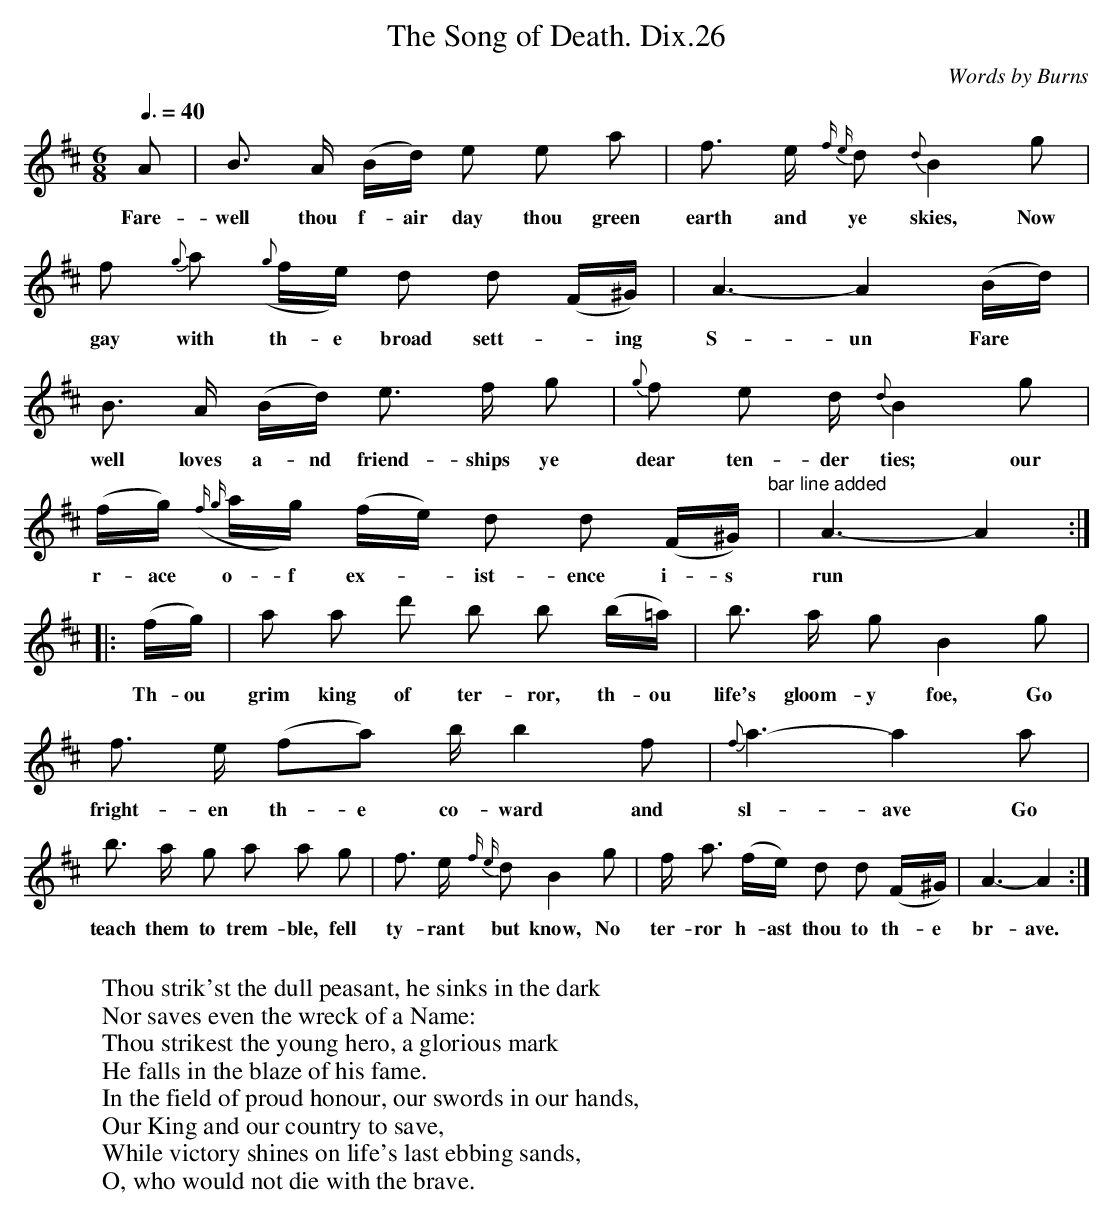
X:1
T:Song of Death. Dix.26, The
M:6/8
L:1/8
Q:3/8=40
C:Words by Burns
K:Bm
A|B> A (B/d/) e e a|f> e {f e}d {d}B2g|f {g}a ({g}f/e/) d d (F/^G/)|A3-A2 (B/d/)|
w:Fare-well thou f-air day thou green earth and ye skies, Now gay with th-e broad sett--ing S-un Fare
B> A (B/d/) e> f g|{g} f e d/ {d}B2g|(f/g/) ({f g}a/g/) (f/e/) d d (F/^G/)"bar line added"|A3-A2:|
w:well loves a-nd friend-ships ye dear ten-der ties; our r-ace o-f ex--ist-ence i-s run
|:(f/g/)|a a d' b b (b/=a/)|b> a g B2g|f> e (fa) b/ b2 f|{f} a3-a2 a|
w:Th-ou grim king of ter-ror, th-ou life's gloom-y foe, Go fright-en th-e co-ward and sl-ave Go
b> a g a a g|f> e {f e} d B2g|f< a (f/e/) d d (F/^G/)|A3-A2:|
w:teach them to trem-ble, fell ty-rant but know, No ter-ror h-ast thou to th-e br-ave.
W:%
W:Thou strik'st the dull peasant, he sinks in the dark
W:Nor saves even the wreck of a Name:
W:Thou strikest the young hero, a glorious mark
W:He falls in the blaze of his fame.
W:In the field of proud honour, our swords in our hands,
W:Our King and our country to save,
W:While victory shines on life's last ebbing sands,
W:O, who would not die with the brave.
